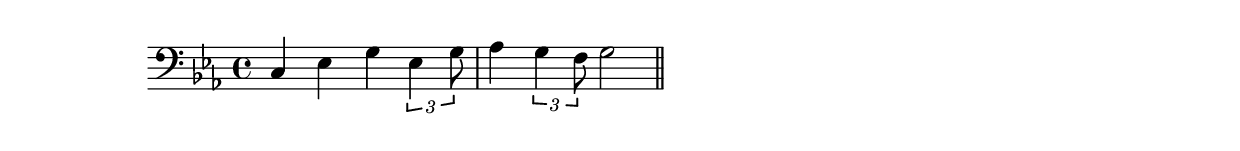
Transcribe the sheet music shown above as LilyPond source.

\version "2.19.49"
%{\header {
  title = "Who Got Dirt on the Carpet Again?"
  composer = "B. Crowell"
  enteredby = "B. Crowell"
}%}
\score{{\key c \minor
\time 4/4
%{\tempo 4=100
%}\clef bass
\transpose a' c {\relative a' {
  a4 c e \tuplet 3/2 {c4 e8} | f4 \tuplet 3/2 {e4 d8} e2
  \bar "||"
}}

}}